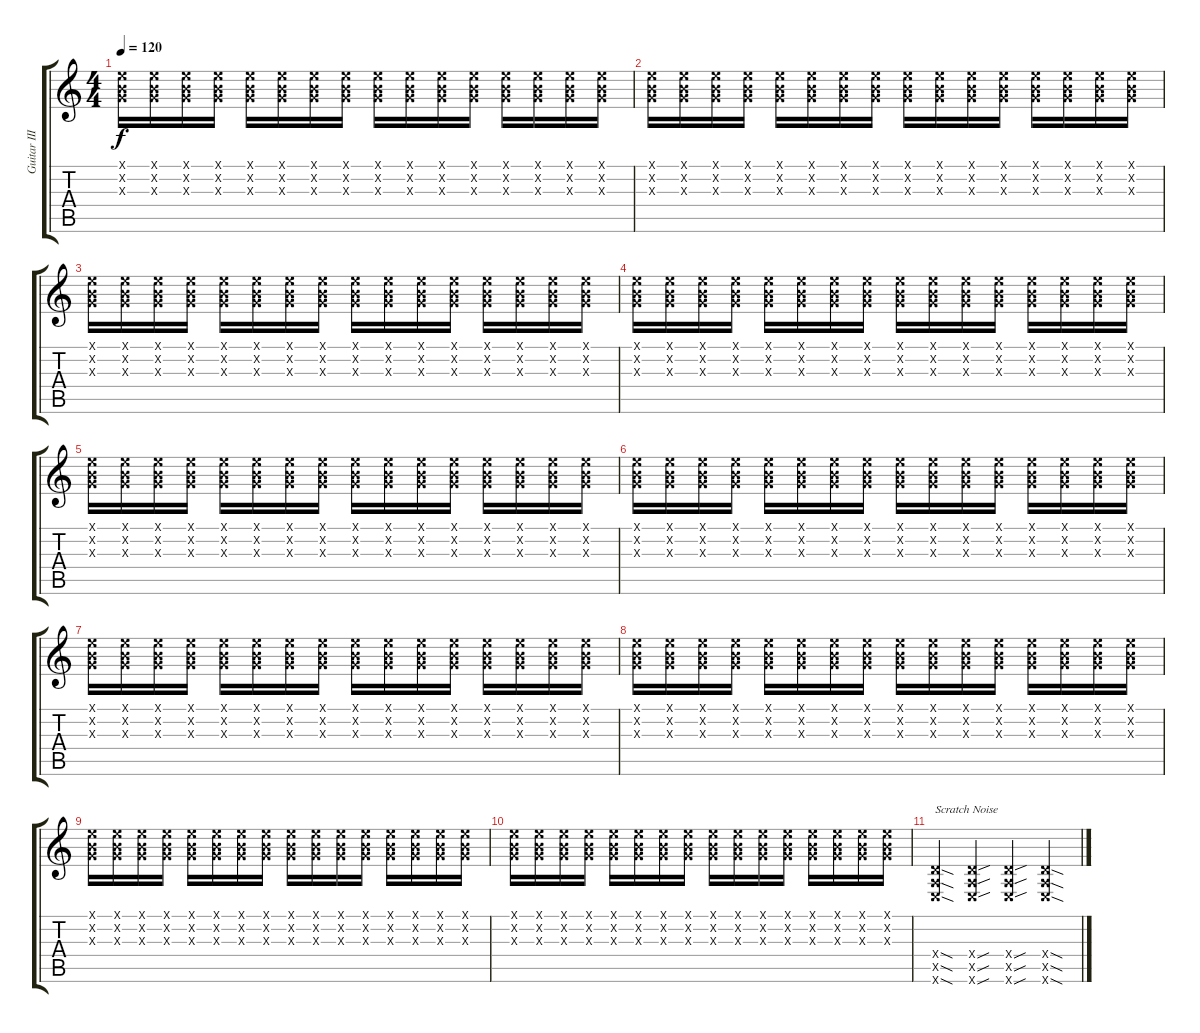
\track ("Guitar III (Sakito)" "Guitar III") {instrument overdrivenguitar}
\staff {score tabs}
\tuning (E4 B3 G3 D3 A2 E2) {hide}
\ts (4 4)
\tempo 120
\clef g2
\ks c
(0.1{x} 0.2{x} 0.3{x}).16{dy f} (0.1{x} 0.2{x} 0.3{x}).16 (0.1{x} 0.2{x} 0.3{x}).16 (0.1{x} 0.2{x} 0.3{x}).16 (0.1{x} 0.2{x} 0.3{x}).16 (0.1{x} 0.2{x} 0.3{x}).16 (0.1{x} 0.2{x} 0.3{x}).16 (0.1{x} 0.2{x} 0.3{x}).16 (0.1{x} 0.2{x} 0.3{x}).16 (0.1{x} 0.2{x} 0.3{x}).16 (0.1{x} 0.2{x} 0.3{x}).16 (0.1{x} 0.2{x} 0.3{x}).16 (0.1{x} 0.2{x} 0.3{x}).16 (0.1{x} 0.2{x} 0.3{x}).16 (0.1{x} 0.2{x} 0.3{x}).16 (0.1{x} 0.2{x} 0.3{x}).16 |
(0.1{x} 0.2{x} 0.3{x}).16 (0.1{x} 0.2{x} 0.3{x}).16 (0.1{x} 0.2{x} 0.3{x}).16 (0.1{x} 0.2{x} 0.3{x}).16 (0.1{x} 0.2{x} 0.3{x}).16 (0.1{x} 0.2{x} 0.3{x}).16 (0.1{x} 0.2{x} 0.3{x}).16 (0.1{x} 0.2{x} 0.3{x}).16 (0.1{x} 0.2{x} 0.3{x}).16 (0.1{x} 0.2{x} 0.3{x}).16 (0.1{x} 0.2{x} 0.3{x}).16 (0.1{x} 0.2{x} 0.3{x}).16 (0.1{x} 0.2{x} 0.3{x}).16 (0.1{x} 0.2{x} 0.3{x}).16 (0.1{x} 0.2{x} 0.3{x}).16 (0.1{x} 0.2{x} 0.3{x}).16 |
(0.1{x} 0.2{x} 0.3{x}).16 (0.1{x} 0.2{x} 0.3{x}).16 (0.1{x} 0.2{x} 0.3{x}).16 (0.1{x} 0.2{x} 0.3{x}).16 (0.1{x} 0.2{x} 0.3{x}).16 (0.1{x} 0.2{x} 0.3{x}).16 (0.1{x} 0.2{x} 0.3{x}).16 (0.1{x} 0.2{x} 0.3{x}).16 (0.1{x} 0.2{x} 0.3{x}).16 (0.1{x} 0.2{x} 0.3{x}).16 (0.1{x} 0.2{x} 0.3{x}).16 (0.1{x} 0.2{x} 0.3{x}).16 (0.1{x} 0.2{x} 0.3{x}).16 (0.1{x} 0.2{x} 0.3{x}).16 (0.1{x} 0.2{x} 0.3{x}).16 (0.1{x} 0.2{x} 0.3{x}).16 |
(0.1{x} 0.2{x} 0.3{x}).16 (0.1{x} 0.2{x} 0.3{x}).16 (0.1{x} 0.2{x} 0.3{x}).16 (0.1{x} 0.2{x} 0.3{x}).16 (0.1{x} 0.2{x} 0.3{x}).16 (0.1{x} 0.2{x} 0.3{x}).16 (0.1{x} 0.2{x} 0.3{x}).16 (0.1{x} 0.2{x} 0.3{x}).16 (0.1{x} 0.2{x} 0.3{x}).16 (0.1{x} 0.2{x} 0.3{x}).16 (0.1{x} 0.2{x} 0.3{x}).16 (0.1{x} 0.2{x} 0.3{x}).16 (0.1{x} 0.2{x} 0.3{x}).16 (0.1{x} 0.2{x} 0.3{x}).16 (0.1{x} 0.2{x} 0.3{x}).16 (0.1{x} 0.2{x} 0.3{x}).16 |
(0.1{x} 0.2{x} 0.3{x}).16 (0.1{x} 0.2{x} 0.3{x}).16 (0.1{x} 0.2{x} 0.3{x}).16 (0.1{x} 0.2{x} 0.3{x}).16 (0.1{x} 0.2{x} 0.3{x}).16 (0.1{x} 0.2{x} 0.3{x}).16 (0.1{x} 0.2{x} 0.3{x}).16 (0.1{x} 0.2{x} 0.3{x}).16 (0.1{x} 0.2{x} 0.3{x}).16 (0.1{x} 0.2{x} 0.3{x}).16 (0.1{x} 0.2{x} 0.3{x}).16 (0.1{x} 0.2{x} 0.3{x}).16 (0.1{x} 0.2{x} 0.3{x}).16 (0.1{x} 0.2{x} 0.3{x}).16 (0.1{x} 0.2{x} 0.3{x}).16 (0.1{x} 0.2{x} 0.3{x}).16 |
(0.1{x} 0.2{x} 0.3{x}).16 (0.1{x} 0.2{x} 0.3{x}).16 (0.1{x} 0.2{x} 0.3{x}).16 (0.1{x} 0.2{x} 0.3{x}).16 (0.1{x} 0.2{x} 0.3{x}).16 (0.1{x} 0.2{x} 0.3{x}).16 (0.1{x} 0.2{x} 0.3{x}).16 (0.1{x} 0.2{x} 0.3{x}).16 (0.1{x} 0.2{x} 0.3{x}).16 (0.1{x} 0.2{x} 0.3{x}).16 (0.1{x} 0.2{x} 0.3{x}).16 (0.1{x} 0.2{x} 0.3{x}).16 (0.1{x} 0.2{x} 0.3{x}).16 (0.1{x} 0.2{x} 0.3{x}).16 (0.1{x} 0.2{x} 0.3{x}).16 (0.1{x} 0.2{x} 0.3{x}).16 |
(0.1{x} 0.2{x} 0.3{x}).16 (0.1{x} 0.2{x} 0.3{x}).16 (0.1{x} 0.2{x} 0.3{x}).16 (0.1{x} 0.2{x} 0.3{x}).16 (0.1{x} 0.2{x} 0.3{x}).16 (0.1{x} 0.2{x} 0.3{x}).16 (0.1{x} 0.2{x} 0.3{x}).16 (0.1{x} 0.2{x} 0.3{x}).16 (0.1{x} 0.2{x} 0.3{x}).16 (0.1{x} 0.2{x} 0.3{x}).16 (0.1{x} 0.2{x} 0.3{x}).16 (0.1{x} 0.2{x} 0.3{x}).16 (0.1{x} 0.2{x} 0.3{x}).16 (0.1{x} 0.2{x} 0.3{x}).16 (0.1{x} 0.2{x} 0.3{x}).16 (0.1{x} 0.2{x} 0.3{x}).16 |
(0.1{x} 0.2{x} 0.3{x}).16 (0.1{x} 0.2{x} 0.3{x}).16 (0.1{x} 0.2{x} 0.3{x}).16 (0.1{x} 0.2{x} 0.3{x}).16 (0.1{x} 0.2{x} 0.3{x}).16 (0.1{x} 0.2{x} 0.3{x}).16 (0.1{x} 0.2{x} 0.3{x}).16 (0.1{x} 0.2{x} 0.3{x}).16 (0.1{x} 0.2{x} 0.3{x}).16 (0.1{x} 0.2{x} 0.3{x}).16 (0.1{x} 0.2{x} 0.3{x}).16 (0.1{x} 0.2{x} 0.3{x}).16 (0.1{x} 0.2{x} 0.3{x}).16 (0.1{x} 0.2{x} 0.3{x}).16 (0.1{x} 0.2{x} 0.3{x}).16 (0.1{x} 0.2{x} 0.3{x}).16 |
(0.1{x} 0.2{x} 0.3{x}).16 (0.1{x} 0.2{x} 0.3{x}).16 (0.1{x} 0.2{x} 0.3{x}).16 (0.1{x} 0.2{x} 0.3{x}).16 (0.1{x} 0.2{x} 0.3{x}).16 (0.1{x} 0.2{x} 0.3{x}).16 (0.1{x} 0.2{x} 0.3{x}).16 (0.1{x} 0.2{x} 0.3{x}).16 (0.1{x} 0.2{x} 0.3{x}).16 (0.1{x} 0.2{x} 0.3{x}).16 (0.1{x} 0.2{x} 0.3{x}).16 (0.1{x} 0.2{x} 0.3{x}).16 (0.1{x} 0.2{x} 0.3{x}).16 (0.1{x} 0.2{x} 0.3{x}).16 (0.1{x} 0.2{x} 0.3{x}).16 (0.1{x} 0.2{x} 0.3{x}).16 |
(0.1{x} 0.2{x} 0.3{x}).16 (0.1{x} 0.2{x} 0.3{x}).16 (0.1{x} 0.2{x} 0.3{x}).16 (0.1{x} 0.2{x} 0.3{x}).16 (0.1{x} 0.2{x} 0.3{x}).16 (0.1{x} 0.2{x} 0.3{x}).16 (0.1{x} 0.2{x} 0.3{x}).16 (0.1{x} 0.2{x} 0.3{x}).16 (0.1{x} 0.2{x} 0.3{x}).16 (0.1{x} 0.2{x} 0.3{x}).16 (0.1{x} 0.2{x} 0.3{x}).16 (0.1{x} 0.2{x} 0.3{x}).16 (0.1{x} 0.2{x} 0.3{x}).16 (0.1{x} 0.2{x} 0.3{x}).16 (0.1{x} 0.2{x} 0.3{x}).16 (0.1{x} 0.2{x} 0.3{x}).16 |
(0.4{sod x} 0.5{sod x} 0.6{sod x}).4{txt "Scratch Noise"} (0.4{sou x} 0.5{sou x} 0.6{sou x}).4 (0.4{sou x} 0.5{sou x} 0.6{sou x}).4 (0.4{sod x} 0.5{sod x} 0.6{sod x}).4
